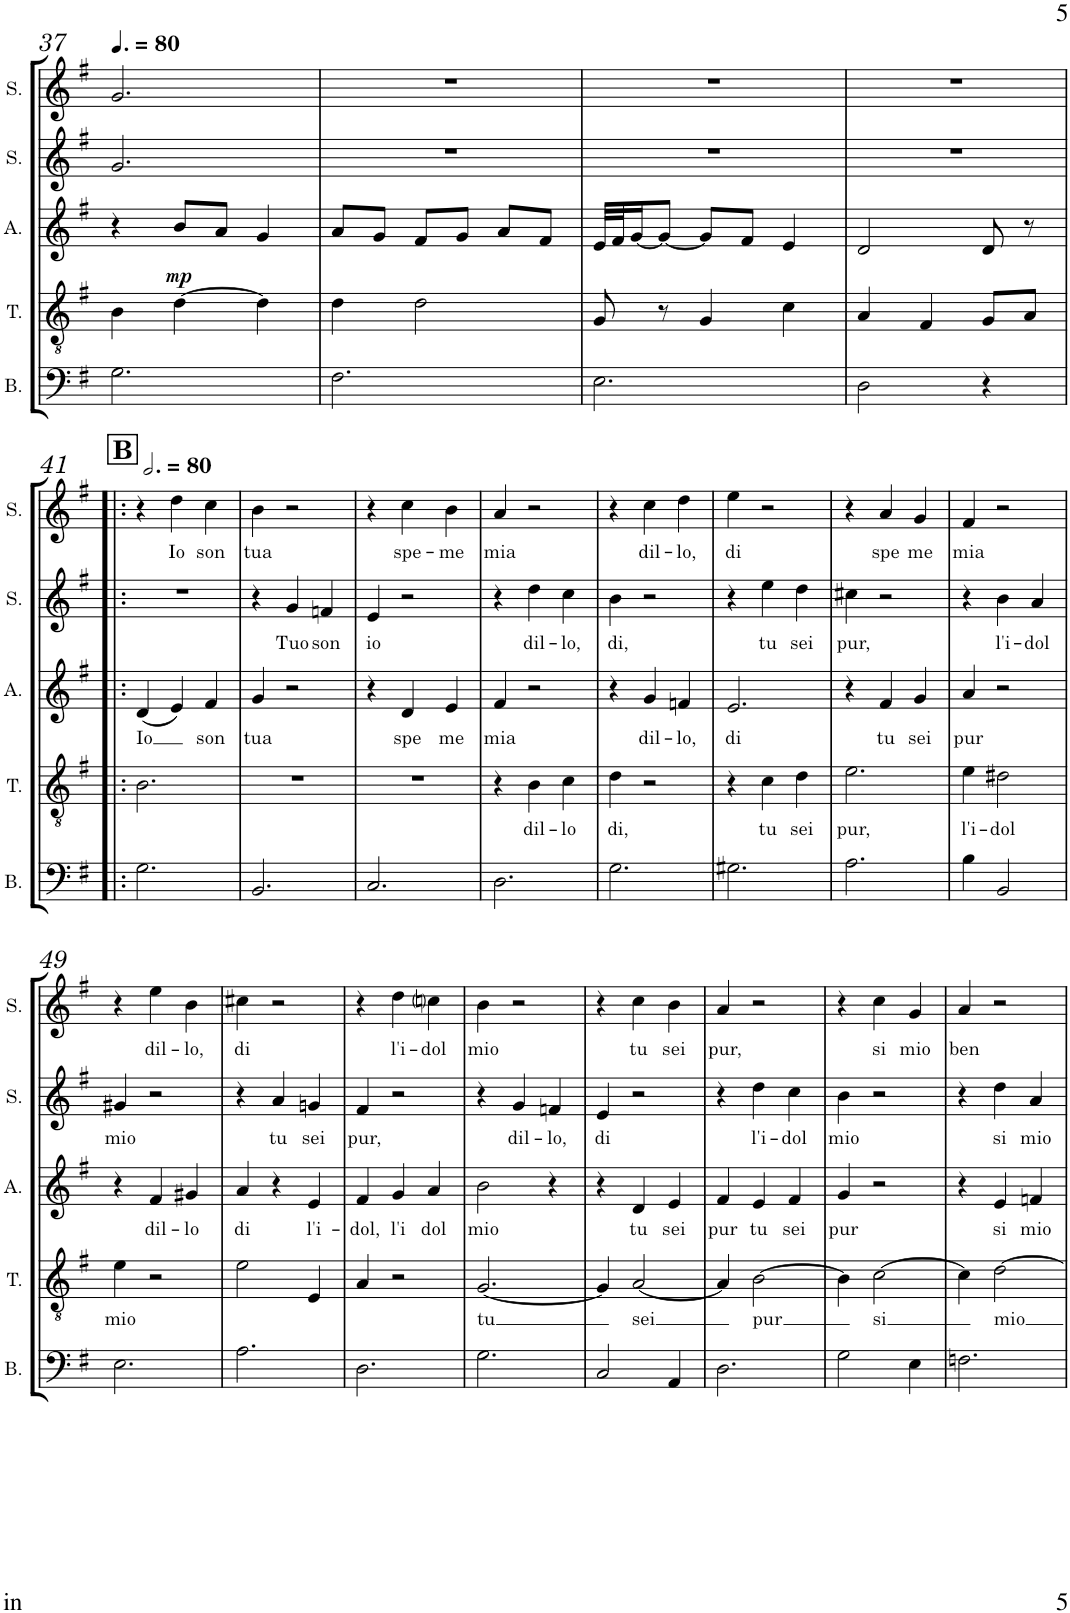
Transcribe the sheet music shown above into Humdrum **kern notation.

**kern	**kern	**text	**kern	**text	**dynam	**kern	**text	**kern	**text
*part5	*part4	*part4	*part3	*part3	*part3	*part2	*part2	*part1	*part1
*staff5	*staff4	*staff4	*staff3	*staff3	*staff3	*staff2	*staff2	*staff1	*staff1
*I"Bass	*I"Tenor	*	*I"Alto	*	*	*I"Soprano 2	*	*I"Soprano 1	*
*I'B.	*I'T.	*	*I'A.	*	*	*I'S.	*	*I'S.	*
!!LO:PB:g=z
*clefF4	*clefGv2	*	*clefG2	*	*	*clefG2	*	*clefG2	*
*k[f#]	*k[f#]	*	*k[f#]	*	*	*k[f#]	*	*k[f#]	*
*M3/4	*M3/4	*	*M3/4	*	*	*M3/4	*	*M3/4	*
*MM120	*MM120	*	*MM120	*	*	*MM120	*	*MM120	*
=37	=37	=37	=37	=37	=37	=37	=37	=37	=37
2.G\	4B\	.	4r	.	.	2.g/	.	2.g/	.
!	!	!	!	!	!LO:DY:b	!	!	!	!
.	[4d\	.	8b/L	.	mp	.	.	.	.
.	.	.	8a/J	.	.	.	.	.	.
.	4d\]	.	4g/	.	.	.	.	.	.
=38	=38	=38	=38	=38	=38	=38	=38	=38	=38
2.F#\	4d\	.	8a/L	.	.	2.r	.	2.r	.
.	.	.	8g/J	.	.	.	.	.	.
.	2d\	.	8f#/L	.	.	.	.	.	.
.	.	.	8g/J	.	.	.	.	.	.
.	.	.	8a/L	.	.	.	.	.	.
.	.	.	8f#/J	.	.	.	.	.	.
=39	=39	=39	=39	=39	=39	=39	=39	=39	=39
2.E\	8G/	.	32e/LLL	.	.	2.r	.	2.r	.
.	.	.	32f#/J	.	.	.	.	.	.
.	.	.	[16g/J	.	.	.	.	.	.
.	8r	.	8g/J_	.	.	.	.	.	.
.	4G/	.	8g/L]	.	.	.	.	.	.
.	.	.	8f#/J	.	.	.	.	.	.
.	4c\	.	4e/	.	.	.	.	.	.
=40	=40	=40	=40	=40	=40	=40	=40	=40	=40
2D\	4A/	.	2d/	.	.	2.r	.	2.r	.
.	4F#/	.	.	.	.	.	.	.	.
4r	8G/L	.	8d/	.	.	.	.	.	.
.	8A/J	.	8r	.	.	.	.	.	.
!!LO:LB:g=z
=41!|:	=41!|:	=41!|:	=41!|:	=41!|:	=41!|:	=41!|:	=41!|:	=41!|:	=41!|:
!!LO:REH:place=s1:a:B:cj:fs=14:t=B
*	*	*	*	*	*	*	*	*MM240	*
!	!	!	!	!LO:LY:b	!	!	!	!	!
2.G\	2.B\	.	(4d/	Io	.	2.r	.	4r	.
!	!	!	!	!	!	!	!	!	!LO:LY:b
.	.	.	4e/)	.	.	.	.	4dd\	Io
!	!	!	!	!LO:LY:b	!	!	!	!	!LO:LY:b
.	.	.	4f#/	son	.	.	.	4cc\	son
=42	=42	=42	=42	=42	=42	=42	=42	=42	=42
!	!	!	!	!LO:LY:b	!	!	!	!	!LO:LY:b
2.BB/	2.r	.	4g/	tua	.	4r	.	4b\	tua
!	!	!	!	!	!	!	!LO:LY:b	!	!
.	.	.	2r	.	.	4g/	Tuo	2r	.
!	!	!	!	!	!	!	!LO:LY:b	!	!
.	.	.	.	.	.	4fn/	son	.	.
=43	=43	=43	=43	=43	=43	=43	=43	=43	=43
!	!	!	!	!	!	!	!LO:LY:b	!	!
2.C/	2.r	.	4r	.	.	4e/	io	4r	.
!	!	!	!	!LO:LY:b	!	!	!	!	!LO:LY:b
.	.	.	4d/	spe-	.	2r	.	4cc\	spe-
!	!	!	!	!LO:LY:b	!	!	!	!	!LO:LY:b
.	.	.	4e/	-me	.	.	.	4b\	-me
=44	=44	=44	=44	=44	=44	=44	=44	=44	=44
!	!	!	!	!LO:LY:b	!	!	!	!	!LO:LY:b
2.D\	4r	.	4f#/	mia	.	4r	.	4a/	mia
!	!	!LO:LY:b	!	!	!	!	!LO:LY:b	!	!
.	4B\	dil-	2r	.	.	4dd\	dil-	2r	.
!	!	!LO:LY:b	!	!	!	!	!LO:LY:b	!	!
.	4c\	-lo	.	.	.	4cc\	-lo,	.	.
=45	=45	=45	=45	=45	=45	=45	=45	=45	=45
!	!	!LO:LY:b	!	!	!	!	!LO:LY:b	!	!
2.G\	4d\	di,	4r	.	.	4b\	di,	4r	.
!	!	!	!	!LO:LY:b	!	!	!	!	!LO:LY:b
.	2r	.	4g/	dil-	.	2r	.	4cc\	dil-
!	!	!	!	!LO:LY:b	!	!	!	!	!LO:LY:b
.	.	.	4fn/	-lo,	.	.	.	4dd\	-lo,
=46	=46	=46	=46	=46	=46	=46	=46	=46	=46
!	!	!	!	!LO:LY:b	!	!	!	!	!LO:LY:b
2.G#X\	4r	.	2.e/	di	.	4r	.	4ee\	di
!	!	!LO:LY:b	!	!	!	!	!LO:LY:b	!	!
.	4c\	tu	.	.	.	4ee\	tu	2r	.
!	!	!LO:LY:b	!	!	!	!	!LO:LY:b	!	!
.	4d\	sei	.	.	.	4dd\	sei	.	.
=47	=47	=47	=47	=47	=47	=47	=47	=47	=47
!	!	!LO:LY:b	!	!	!	!	!LO:LY:b	!	!
2.A\	2.e\	pur,	4r	.	.	4cc#X\	pur,	4r	.
!	!	!	!	!LO:LY:b	!	!	!	!	!LO:LY:b
.	.	.	4f#/	tu	.	2r	.	4a/	spe
!	!	!	!	!LO:LY:b	!	!	!	!	!LO:LY:b
.	.	.	4g/	sei	.	.	.	4g/	me
=48	=48	=48	=48	=48	=48	=48	=48	=48	=48
!	!	!LO:LY:b	!	!LO:LY:b	!	!	!	!	!LO:LY:b
4B\	4e\	l'i-	4a/	pur	.	4r	.	4f#/	mia
!	!	!LO:LY:b	!	!	!	!	!LO:LY:b	!	!
2BB/	2d#X\	-dol	2r	.	.	4b\	l'i-	2r	.
!	!	!	!	!	!	!	!LO:LY:b	!	!
.	.	.	.	.	.	4a/	-dol	.	.
!!LO:LB:g=z
=49	=49	=49	=49	=49	=49	=49	=49	=49	=49
!	!	!LO:LY:b	!	!	!	!	!LO:LY:b	!	!
2.E\	4e\	mio	4r	.	.	4g#X/	mio	4r	.
!	!	!	!	!LO:LY:b	!	!	!	!	!LO:LY:b
.	2r	.	4f#/	dil-	.	2r	.	4ee\	dil-
!	!	!	!	!LO:LY:b	!	!	!	!	!LO:LY:b
.	.	.	4g#X/	-lo	.	.	.	4b\	-lo,
=50	=50	=50	=50	=50	=50	=50	=50	=50	=50
!	!	!	!	!LO:LY:b	!	!	!	!	!LO:LY:b
2.A\	2e\	.	4a/	di	.	4r	.	4cc#X\	di
!	!	!	!	!	!	!	!LO:LY:b	!	!
.	.	.	4r	.	.	4a/	tu	2r	.
!	!	!	!	!LO:LY:b	!	!	!LO:LY:b	!	!
.	4E/	.	4e/	l'i-	.	4gn/	sei	.	.
=51	=51	=51	=51	=51	=51	=51	=51	=51	=51
!	!	!	!	!LO:LY:b	!	!	!LO:LY:b	!	!
2.D\	4A/	.	4f#/	-dol,	.	4f#/	pur,	4r	.
!	!	!	!	!LO:LY:b	!	!	!	!	!LO:LY:b
.	2r	.	4g/	l'i	.	2r	.	4dd\	l'i-
!	!	!	!	!LO:LY:b	!	!	!	!	!LO:LY:b
.	.	.	4a/	dol	.	.	.	4ccni\	-dol
=52	=52	=52	=52	=52	=52	=52	=52	=52	=52
!	!	!LO:LY:b	!	!LO:LY:b	!	!	!	!	!LO:LY:b
2.G\	[2.G/	tu	2b\	mio	.	4r	.	4b\	mio
!	!	!	!	!	!	!	!LO:LY:b	!	!
.	.	.	.	.	.	4g/	dil-	2r	.
!	!	!	!	!	!	!	!LO:LY:b	!	!
.	.	.	4r	.	.	4fn/	-lo,	.	.
=53	=53	=53	=53	=53	=53	=53	=53	=53	=53
!	!	!	!	!	!	!	!LO:LY:b	!	!
2C/	4G/]	.	4r	.	.	4e/	di	4r	.
!	!	!LO:LY:b	!	!LO:LY:b	!	!	!	!	!LO:LY:b
.	[2A/	sei	4d/	tu	.	2r	.	4cc\	tu
!	!	!	!	!LO:LY:b	!	!	!	!	!LO:LY:b
4AA/	.	.	4e/	sei	.	.	.	4b\	sei
=54	=54	=54	=54	=54	=54	=54	=54	=54	=54
!	!	!	!	!LO:LY:b	!	!	!	!	!LO:LY:b
2.D\	4A/]	.	4f#/	pur	.	4r	.	4a/	pur,
!	!	!LO:LY:b	!	!LO:LY:b	!	!	!LO:LY:b	!	!
.	[2B\	pur	4e/	tu	.	4dd\	l'i-	2r	.
!	!	!	!	!LO:LY:b	!	!	!LO:LY:b	!	!
.	.	.	4f#/	sei	.	4cc\	-dol	.	.
=55	=55	=55	=55	=55	=55	=55	=55	=55	=55
!	!	!	!	!LO:LY:b	!	!	!LO:LY:b	!	!
2G\	4B\]	.	4g/	pur	.	4b\	mio	4r	.
!	!	!LO:LY:b	!	!	!	!	!	!	!LO:LY:b
.	[2c\	si	2r	.	.	2r	.	4cc\	si
!	!	!	!	!	!	!	!	!	!LO:LY:b
4E\	.	.	.	.	.	.	.	4g/	mio
=56	=56	=56	=56	=56	=56	=56	=56	=56	=56
!	!	!	!	!	!	!	!	!	!LO:LY:b
2.Fn\	4c\]	.	4r	.	.	4r	.	4a/	ben
!	!	!LO:LY:b	!	!LO:LY:b	!	!	!LO:LY:b	!	!
.	[2d\	mio	4e/	si	.	4dd\	si	2r	.
!	!	!	!	!LO:LY:b	!	!	!LO:LY:b	!	!
.	.	.	4fn/	mio	.	4a/	mio	.	.
=	=	=	=	=	=	=	=	=	=
*-	*-	*-	*-	*-	*-	*-	*-	*-	*-
